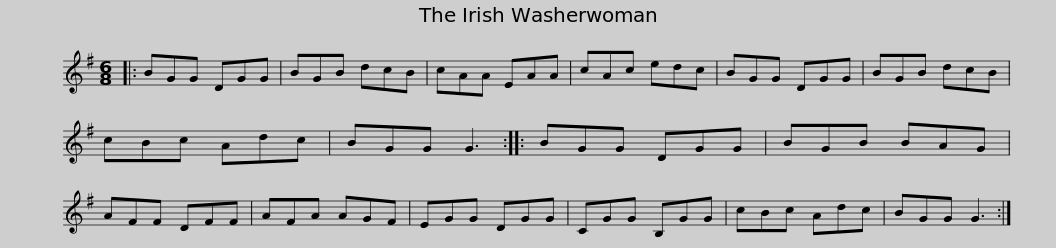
X:1
L:1/8
M:6/8
I:linebreak $
K:G
V:1 treble
V:1
|: BGG DGG | BGB dcB | cAA EAA | cAc edc | BGG DGG | %5
 BGB dcB | cBc Adc |$ BGG G3 :: BGG DGG | BGB BAG | %10
 AFF DFF | AFA AGF | EGG DGG | CGG B,GG |$ cBc Adc | %15
 BGG G3 :| %16
